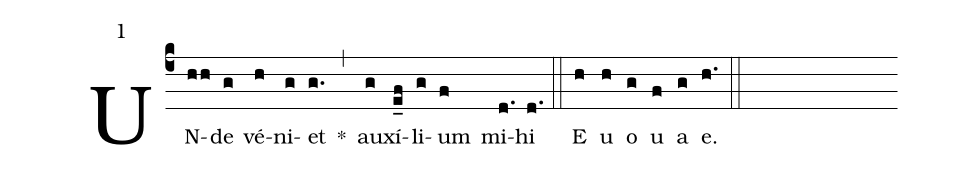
mode:1;
%%
(c4)UN(hh)de(g) vé(h)ni(g)et(g.) *(,) aux(g)í(e_f)li(g)um(f) mi(d.)hi(d.) (::) <eu>E(h) u(h) o(g) u(f) a(g) e.</eu>(h.) (::)
